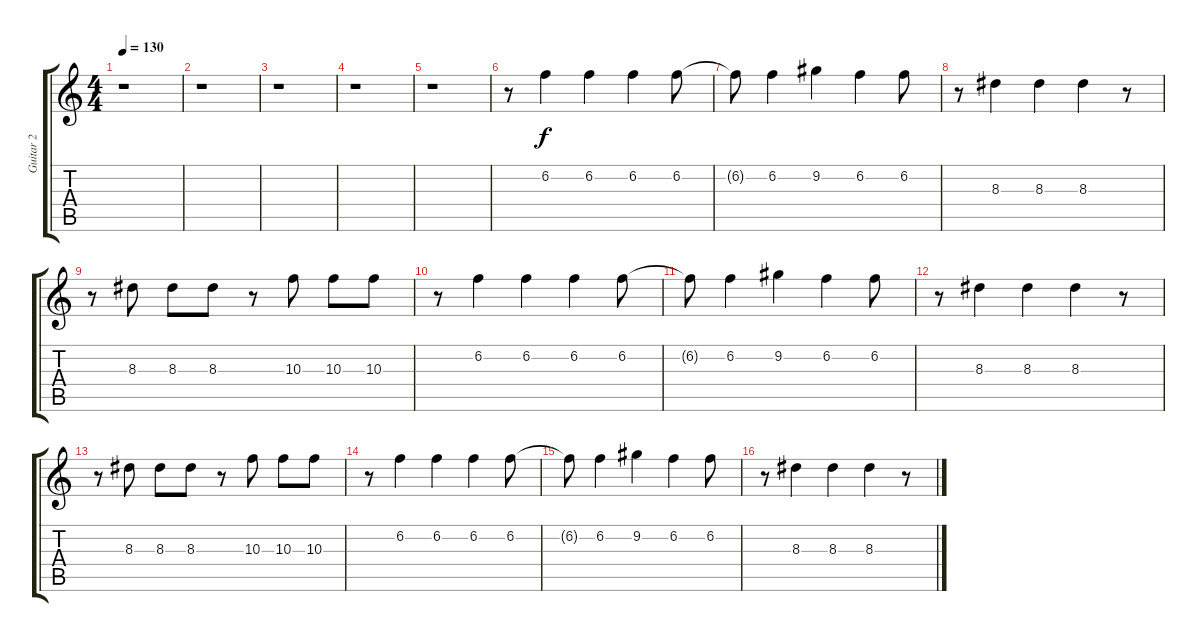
\track ("Guitar 2" "Guitar 2") {instrument distortionguitar}
\staff {score tabs}
\tuning (E4 B3 G3 D3 A2 E2) {hide}
\ts (4 4)
\tempo 130
\clef g2
\ks c
r.1{dy f} |
r.1 |
r.1 |
r.1 |
r.1 |
r.8 6.2.4 6.2.4 6.2.4 6.2.8 |
6.2{t}.8 6.2.4 9.2.4 6.2.4 6.2.8 |
r.8 8.3.4 8.3.4 8.3.4 r.8 |
r.8 8.3.8 8.3.8 8.3.8 r.8 10.3.8 10.3.8 10.3.8 |
r.8 6.2.4 6.2.4 6.2.4 6.2.8 |
6.2{t}.8 6.2.4 9.2.4 6.2.4 6.2.8 |
r.8 8.3.4 8.3.4 8.3.4 r.8 |
r.8 8.3.8 8.3.8 8.3.8 r.8 10.3.8 10.3.8 10.3.8 |
r.8 6.2.4 6.2.4 6.2.4 6.2.8 |
6.2{t}.8 6.2.4 9.2.4 6.2.4 6.2.8 |
r.8 8.3.4 8.3.4 8.3.4 r.8
